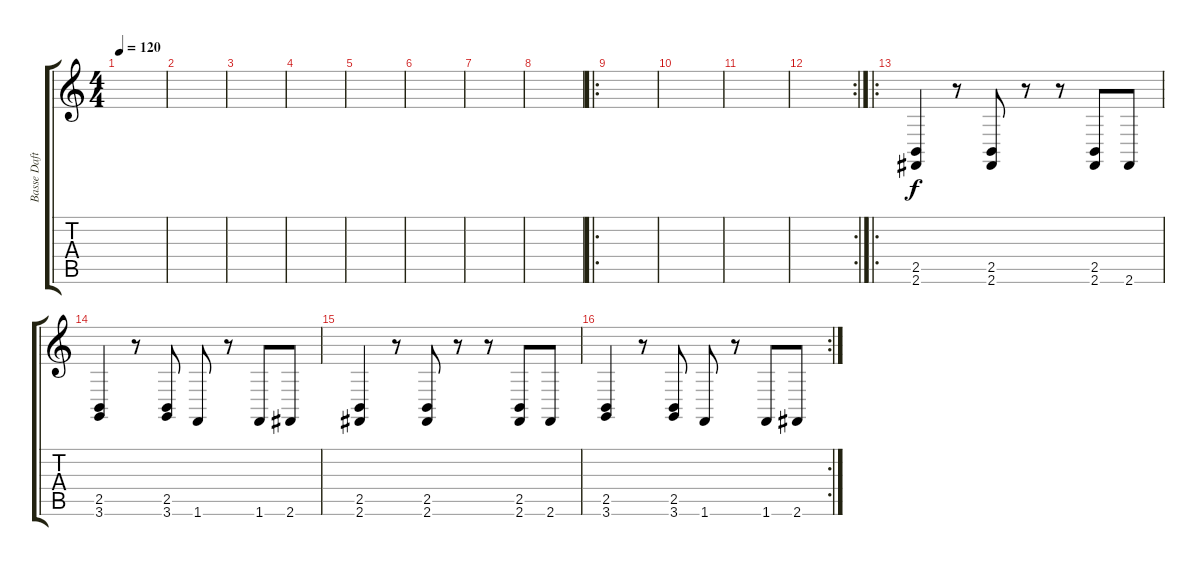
\track ("Basse Daft 1" "Basse Daft") {instrument tremolostrings}
\staff {score tabs}
\tuning (E4 B3 G3 D3 A2 E2) {hide}
\ts (4 4)
\tempo 120
\clef g2
\ks c
|
|
|
|
|
|
|
|
\ro
|
|
|
\rc 2
|
\ro
(2.5 2.6).4 r.8 (2.5 2.6).8 r.8 r.8 (2.5 2.6).8 2.6.8 |
(2.5 3.6).4 r.8 (2.5 3.6).8 1.6.8 r.8 1.6.8 2.6.8 |
(2.5 2.6).4 r.8 (2.5 2.6).8 r.8 r.8 (2.5 2.6).8 2.6.8 |
\rc 2
(2.5 3.6).4 r.8 (2.5 3.6).8 1.6.8 r.8 1.6.8 2.6.8
